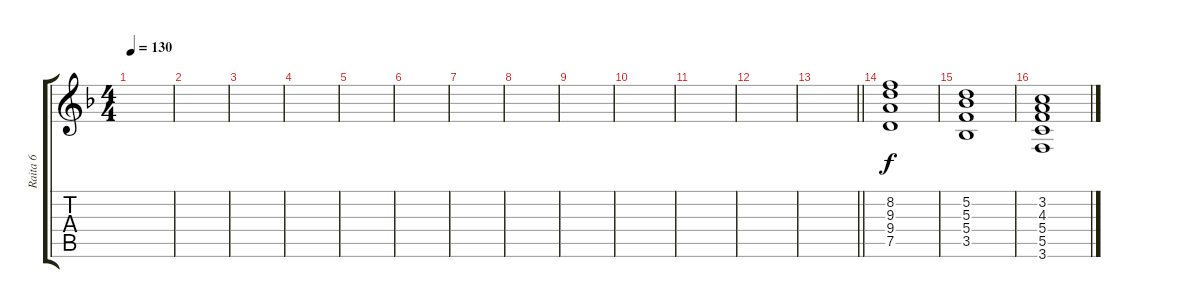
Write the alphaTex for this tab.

\track ("Raita 6" "Raita 6") {instrument acousticguitarsteel}
\staff {score tabs}
\tuning (D4 A3 F3 C3 G2 D2) {hide}
\ts (4 4)
\tempo 130
\clef g2
\ks f
|
|
|
|
|
|
|
|
|
|
|
|
\barLineRight lightlight
|
(8.2 9.3 9.4 7.5).1 |
(5.2 5.3 5.4 3.5).1 |
(3.2 4.3 5.4 5.5 3.6).1
